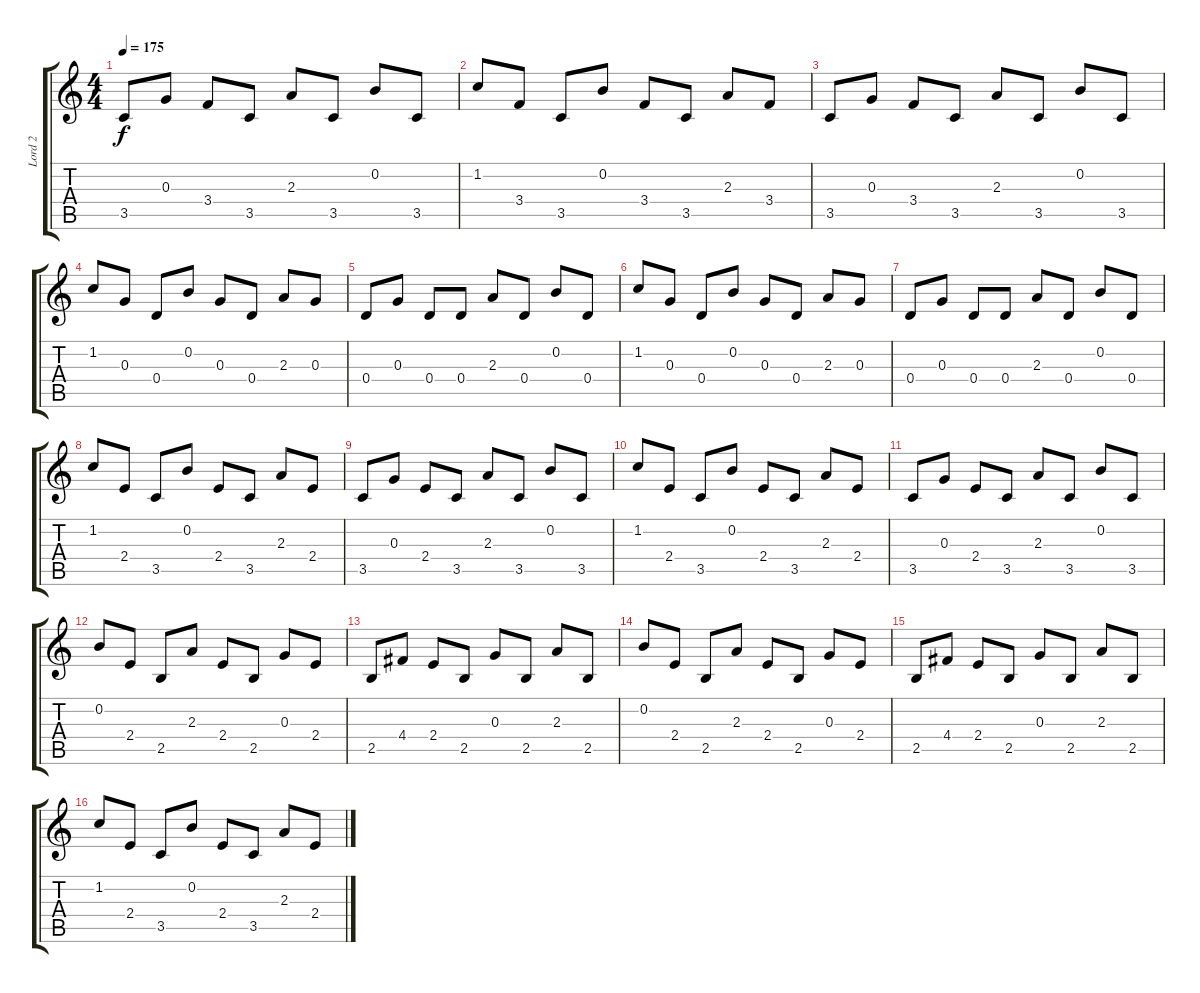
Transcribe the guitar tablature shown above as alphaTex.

\track ("Lord 2" "Lord 2") {instrument drawbarorgan}
\staff {score tabs}
\tuning (E5 B4 G4 D4 A3 D3) {hide}
\ts (4 4)
\tempo 175
\clef g2
\ks c
3.5.8{dy f} 0.3.8 3.4.8 3.5.8 2.3.8 3.5.8 0.2.8 3.5.8 |
1.2.8 3.4.8 3.5.8 0.2.8 3.4.8 3.5.8 2.3.8 3.4.8 |
3.5.8 0.3.8 3.4.8 3.5.8 2.3.8 3.5.8 0.2.8 3.5.8 |
1.2.8 0.3.8 0.4.8 0.2.8 0.3.8 0.4.8 2.3.8 0.3.8 |
0.4.8 0.3.8 0.4.8 0.4.8 2.3.8 0.4.8 0.2.8 0.4.8 |
1.2.8 0.3.8 0.4.8 0.2.8 0.3.8 0.4.8 2.3.8 0.3.8 |
0.4.8 0.3.8 0.4.8 0.4.8 2.3.8 0.4.8 0.2.8 0.4.8 |
1.2.8 2.4.8 3.5.8 0.2.8 2.4.8 3.5.8 2.3.8 2.4.8 |
3.5.8 0.3.8 2.4.8 3.5.8 2.3.8 3.5.8 0.2.8 3.5.8 |
1.2.8 2.4.8 3.5.8 0.2.8 2.4.8 3.5.8 2.3.8 2.4.8 |
3.5.8 0.3.8 2.4.8 3.5.8 2.3.8 3.5.8 0.2.8 3.5.8 |
0.2.8 2.4.8 2.5.8 2.3.8 2.4.8 2.5.8 0.3.8 2.4.8 |
2.5.8 4.4.8 2.4.8 2.5.8 0.3.8 2.5.8 2.3.8 2.5.8 |
0.2.8 2.4.8 2.5.8 2.3.8 2.4.8 2.5.8 0.3.8 2.4.8 |
2.5.8 4.4.8 2.4.8 2.5.8 0.3.8 2.5.8 2.3.8 2.5.8 |
1.2.8 2.4.8 3.5.8 0.2.8 2.4.8 3.5.8 2.3.8 2.4.8
